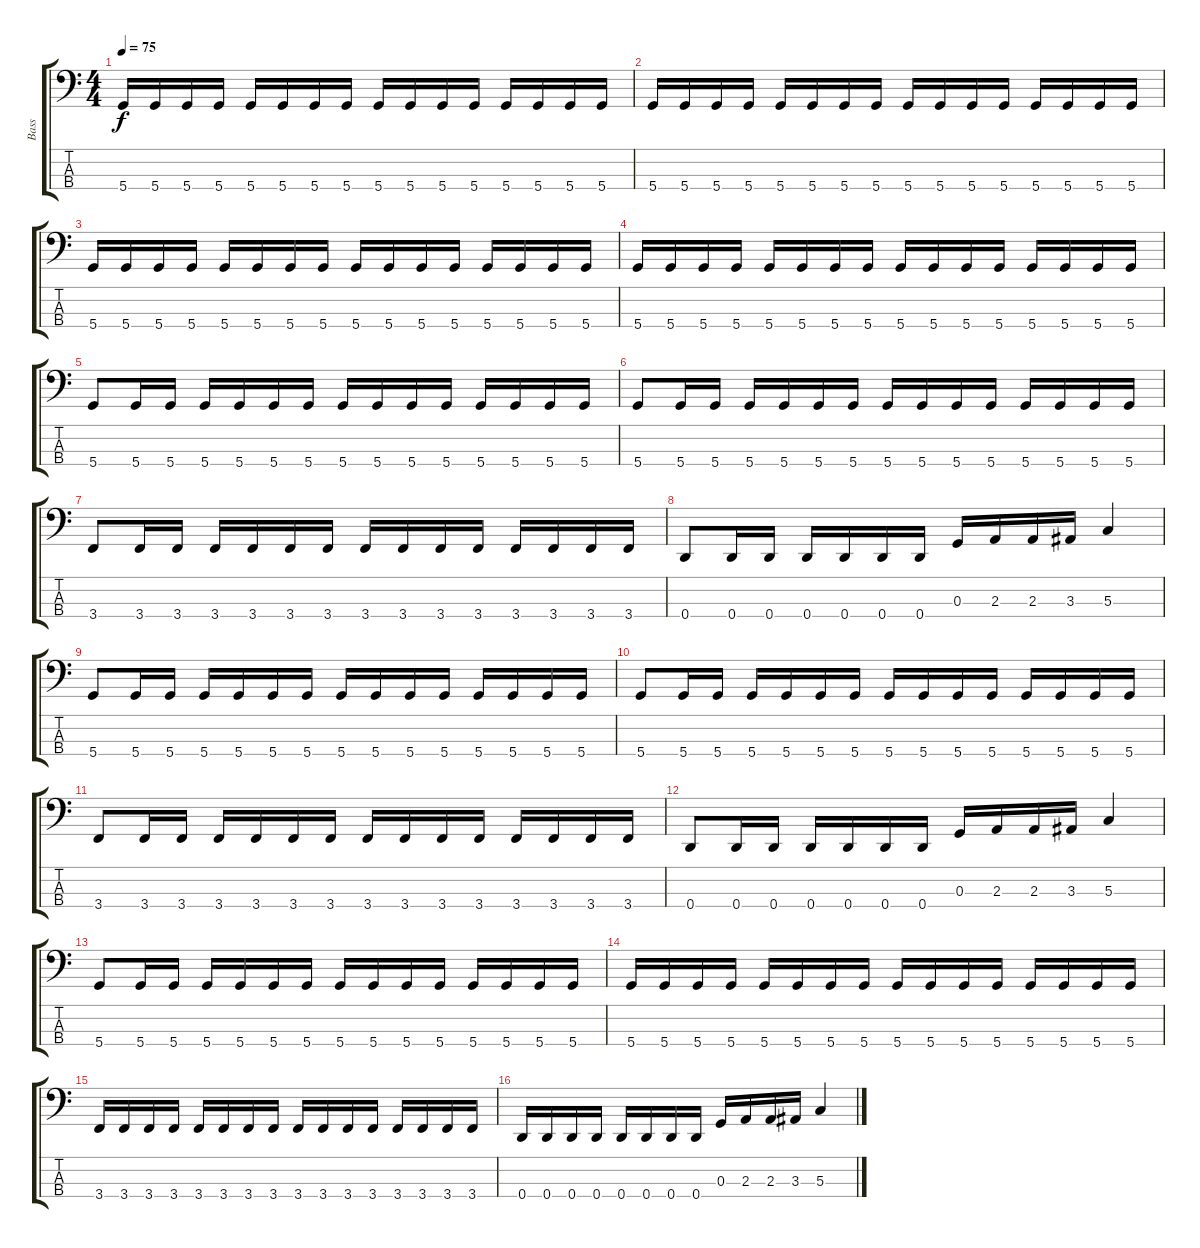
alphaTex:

\track ("Bass" "Bass") {instrument electricbassfinger}
\staff {score tabs}
\tuning (F2 C2 G1 D1) {hide}
\ts (4 4)
\tempo 75
\clef f4
\ks c
5.4.16{dy f} 5.4.16 5.4.16 5.4.16 5.4.16 5.4.16 5.4.16 5.4.16 5.4.16 5.4.16 5.4.16 5.4.16 5.4.16 5.4.16 5.4.16 5.4.16 |
5.4.16 5.4.16 5.4.16 5.4.16 5.4.16 5.4.16 5.4.16 5.4.16 5.4.16 5.4.16 5.4.16 5.4.16 5.4.16 5.4.16 5.4.16 5.4.16 |
5.4.16 5.4.16 5.4.16 5.4.16 5.4.16 5.4.16 5.4.16 5.4.16 5.4.16 5.4.16 5.4.16 5.4.16 5.4.16 5.4.16 5.4.16 5.4.16 |
5.4.16 5.4.16 5.4.16 5.4.16 5.4.16 5.4.16 5.4.16 5.4.16 5.4.16 5.4.16 5.4.16 5.4.16 5.4.16 5.4.16 5.4.16 5.4.16 |
5.4.8 5.4.16 5.4.16 5.4.16 5.4.16 5.4.16 5.4.16 5.4.16 5.4.16 5.4.16 5.4.16 5.4.16 5.4.16 5.4.16 5.4.16 |
5.4.8 5.4.16 5.4.16 5.4.16 5.4.16 5.4.16 5.4.16 5.4.16 5.4.16 5.4.16 5.4.16 5.4.16 5.4.16 5.4.16 5.4.16 |
3.4.8 3.4.16 3.4.16 3.4.16 3.4.16 3.4.16 3.4.16 3.4.16 3.4.16 3.4.16 3.4.16 3.4.16 3.4.16 3.4.16 3.4.16 |
0.4.8 0.4.16 0.4.16 0.4.16 0.4.16 0.4.16 0.4.16 0.3.16 2.3.16 2.3.16 3.3.16 5.3.4 |
5.4.8 5.4.16 5.4.16 5.4.16 5.4.16 5.4.16 5.4.16 5.4.16 5.4.16 5.4.16 5.4.16 5.4.16 5.4.16 5.4.16 5.4.16 |
5.4.8 5.4.16 5.4.16 5.4.16 5.4.16 5.4.16 5.4.16 5.4.16 5.4.16 5.4.16 5.4.16 5.4.16 5.4.16 5.4.16 5.4.16 |
3.4.8 3.4.16 3.4.16 3.4.16 3.4.16 3.4.16 3.4.16 3.4.16 3.4.16 3.4.16 3.4.16 3.4.16 3.4.16 3.4.16 3.4.16 |
0.4.8 0.4.16 0.4.16 0.4.16 0.4.16 0.4.16 0.4.16 0.3.16 2.3.16 2.3.16 3.3.16 5.3.4 |
5.4.8 5.4.16 5.4.16 5.4.16 5.4.16 5.4.16 5.4.16 5.4.16 5.4.16 5.4.16 5.4.16 5.4.16 5.4.16 5.4.16 5.4.16 |
5.4.16 5.4.16 5.4.16 5.4.16 5.4.16 5.4.16 5.4.16 5.4.16 5.4.16 5.4.16 5.4.16 5.4.16 5.4.16 5.4.16 5.4.16 5.4.16 |
3.4.16 3.4.16 3.4.16 3.4.16 3.4.16 3.4.16 3.4.16 3.4.16 3.4.16 3.4.16 3.4.16 3.4.16 3.4.16 3.4.16 3.4.16 3.4.16 |
0.4.16 0.4.16 0.4.16 0.4.16 0.4.16 0.4.16 0.4.16 0.4.16 0.3.16 2.3.16 2.3.16 3.3.16 5.3.4
